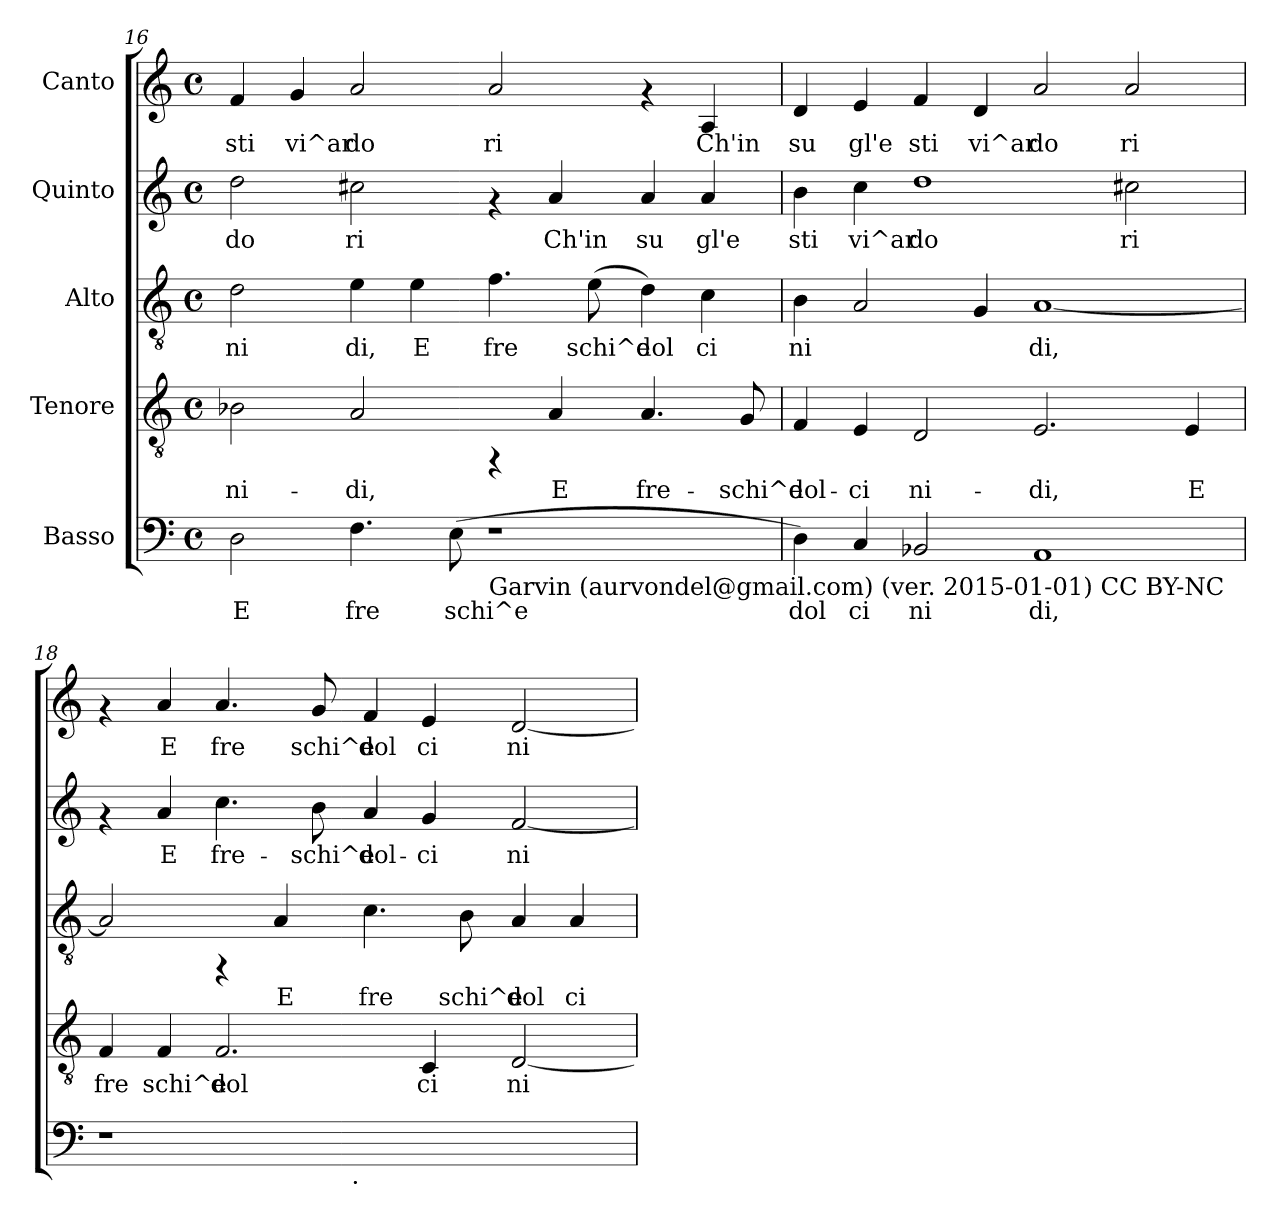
**kern	**text	**kern	**text	**kern	**text	**kern	**text	**kern	**text
*part5	*part5	*part4	*part4	*part3	*part3	*part2	*part2	*part1	*part1
*staff5	*staff5	*staff4	*staff4	*staff3	*staff3	*staff2	*staff2	*staff1	*staff1
*I"Basso	*	*I"Tenore	*	*I"Alto	*	*I"Quinto	*	*I"Canto	*
*clefF4	*	*clefGv2	*	*clefGv2	*	*clefG2	*	*clefG2	*
*k[]	*	*k[]	*	*k[]	*	*k[]	*	*k[]	*
*C:	*	*C:	*	*C:	*	*C:	*	*C:	*
*M4/4	*	*M4/4	*	*M4/4	*	*M4/4	*	*M4/4	*
*met(c)	*	*met(c)	*	*met(c)	*	*met(c)	*	*met(c)	*
=16	=16	=16	=16	=16	=16	=16	=16	=16	=16
!	!LO:LY:b:cj	!	!LO:LY:b:cj	!	!LO:LY:b:cj	!	!LO:LY:b:cj	!	!LO:LY:b:cj
2D\	E	2B-X\	ni-	2d\	ni	2dd\	do	4f/	sti
!	!	!	!	!	!	!	!	!	!LO:LY:b:cj
.	.	.	.	.	.	.	.	4g/	vi^ar
!	!LO:LY:b:cj	!	!LO:LY:b:cj	!	!LO:LY:b:cj	!	!LO:LY:b:cj	!	!LO:LY:b:cj
4.F\	fre	2A/	-di,	4e\	di,	2cc#X\	ri	2a/	do
!	!	!	!	!	!LO:LY:b:cj	!	!	!	!
.	.	.	.	4e\	E	.	.	.	.
!	!LO:LY:b:cj	!	!	!	!	!	!	!	!
(<8E\	schi^e	.	.	.	.	.	.	.	.
!LO:TX:b:t=Garvin (aurvondel@gmail.com) (ver. 2015-01-01) CC BY-NC	!	!	!	!	!	!	!	!	!
!	!	!	!	!	!LO:LY:b:cj	!	!	!	!LO:LY:b:cj
1r	.	4rFF	.	4.f\	fre	4rf	.	2a/	ri
!	!	!	!LO:LY:b:cj	!	!	!	!LO:LY:b:cj	!	!
.	.	4A/	E	.	.	4a/	Ch'in	.	.
!	!	!	!	!	!LO:LY:b:cj	!	!	!	!
.	.	.	.	(<8e\	schi^e	.	.	.	.
!	!	!	!LO:LY:b:cj	!	!LO:LY:b:cj	!	!LO:LY:b:cj	!	!
.	.	4.A/	fre-	4d\)	dol	4a/	su	4rf	.
!	!	!	!	!	!LO:LY:b:cj	!	!LO:LY:b:cj	!	!LO:LY:b:cj
.	.	.	.	4c\	ci	4a/	gl'e	4A/	Ch'in
!	!	!	!LO:LY:b:cj	!	!	!	!	!	!
.	.	8G/	-schi^e	.	.	.	.	.	.
=17	=17	=17	=17	=17	=17	=17	=17	=17	=17
!	!LO:LY:b:cj	!	!LO:LY:b:cj	!	!LO:LY:b:cj	!	!LO:LY:b:cj	!	!LO:LY:b:cj
4D\)	dol	4F/	dol-	4B\	ni	4b\	sti	4d/	su
!	!LO:LY:b:cj	!	!LO:LY:b:cj	!	!LO:LY:b:cj	!	!LO:LY:b:cj	!	!LO:LY:b:cj
4C/	ci	4E/	-ci	2A/	.	4cc\	vi^ar	4e/	gl'e
!	!LO:LY:b:cj	!	!LO:LY:b:cj	!	!	!	!LO:LY:b:cj	!	!LO:LY:b:cj
2BB-X/	ni	2D/	ni-	.	.	1dd	do	4f/	sti
!	!	!	!	!	!LO:LY:b:cj	!	!	!	!LO:LY:b:cj
.	.	.	.	4G/	.	.	.	4d/	vi^ar
!	!LO:LY:b:cj	!	!LO:LY:b:cj	!	!LO:LY:b:cj	!	!	!	!LO:LY:b:cj
1AA	di,	2.E/	-di,	[>1A	di,	.	.	2a/	do
!	!	!	!	!	!	!	!LO:LY:b:cj	!	!LO:LY:b:cj
.	.	.	.	.	.	2cc#X\	ri	2a/	ri
!	!	!	!LO:LY:b:cj	!	!	!	!	!	!
.	.	4E/	E	.	.	.	.	.	.
!!LO:PB:g=z
=18	=18	=18	=18	=18	=18	=18	=18	=18	=18
!LO:TX:b:t=2.5	!	!	!	!	!	!	!	!	!
!	!	!	!LO:LY:b:cj	!	!LO:LY:b:cj	!	!	!	!
*^	*	*	*	*	*	*	*	*	*
1r	2ryy	.	4F/	fre	2A/]	.	4rf	.	4rf	.
!	!	!	!	!LO:LY:b:cj	!	!	!	!LO:LY:b:cj	!	!LO:LY:b:cj
.	.	.	4F/	schi^e	.	.	4a/	E	4a/	E
!	!	!	!	!LO:LY:b:cj	!	!	!	!LO:LY:b:cj	!	!LO:LY:b:cj
.	4ryy	.	2.F/	dol	4rFF	.	4.cc\	fre-	4.a/	fre
!	!	!	!	!	!	!LO:LY:b:cj	!	!	!	!
.	8...ryy	.	.	.	4A/	E	.	.	.	.
!	!	!	!	!	!	!	!	!LO:LY:b:cj	!	!LO:LY:b:cj
.	.	.	.	.	.	.	8b\	-schi^e	8g/	schi^e
!	!LO:TX:b:t=.	!	!	!	!	!	!	!	!	!
.	1ryy	.	.	.	.	.	.	.	.	.
!	!	!	!	!	!	!LO:LY:b:cj	!	!LO:LY:b:cj	!	!LO:LY:b:cj
1ryy	.	.	.	.	4.c\	fre	4a/	dol-	4f/	dol
!	!	!	!	!LO:LY:b:cj	!	!	!	!LO:LY:b:cj	!	!LO:LY:b:cj
.	.	.	4C/	ci	.	.	4g/	-ci	4e/	ci
!	!	!	!	!	!	!LO:LY:b:cj	!	!	!	!
.	.	.	.	.	8B\	schi^e	.	.	.	.
!	!	!	!	!LO:LY:b:cj	!	!LO:LY:b:cj	!	!LO:LY:b:cj	!	!LO:LY:b:cj
.	.	.	[<2D/	ni	4A/	dol	[<2f/	ni-	[<2d/	ni
!	!	!	!	!	!	!LO:LY:b:cj	!	!	!	!
.	.	.	.	.	4A/	ci	.	.	.	.
.	64ryy	.	.	.	.	.	.	.	.	.
*v	*v	*	*	*	*	*	*	*	*	*
=	=	=	=	=	=	=	=	=	=
*-	*-	*-	*-	*-	*-	*-	*-	*-	*-
